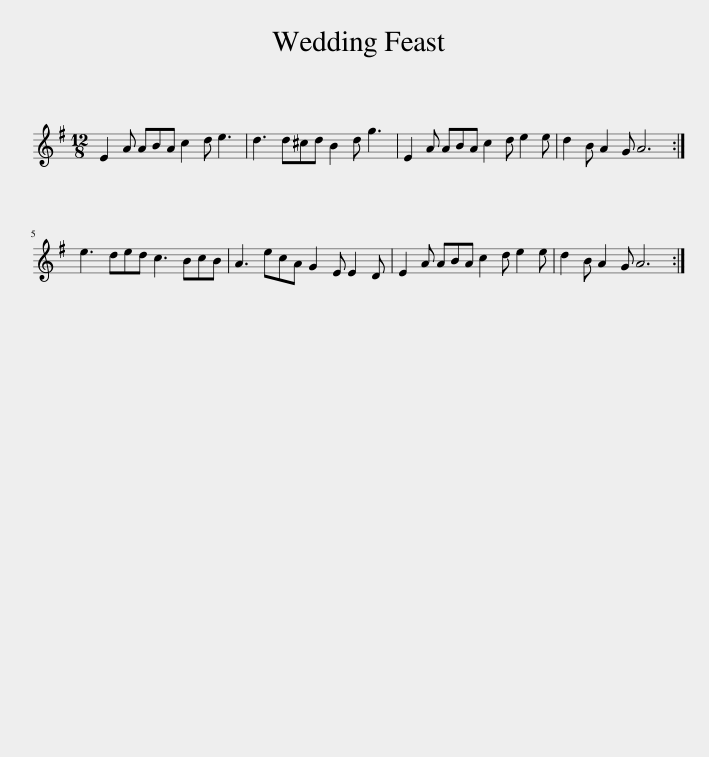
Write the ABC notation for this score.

X:1
L:1/8
M:12/8
I:linebreak $
K:G
V:1 treble
V:1
 E2 A ABA c2 d e3 | d3 d^cd B2 d g3 | E2 A ABA c2 d e2 e | d2 B A2 G A6 :|$ e3 ded c3 BcB | %5
 A3 ecA G2 E E2 D | E2 A ABA c2 d e2 e | d2 B A2 G A6 :| %8
